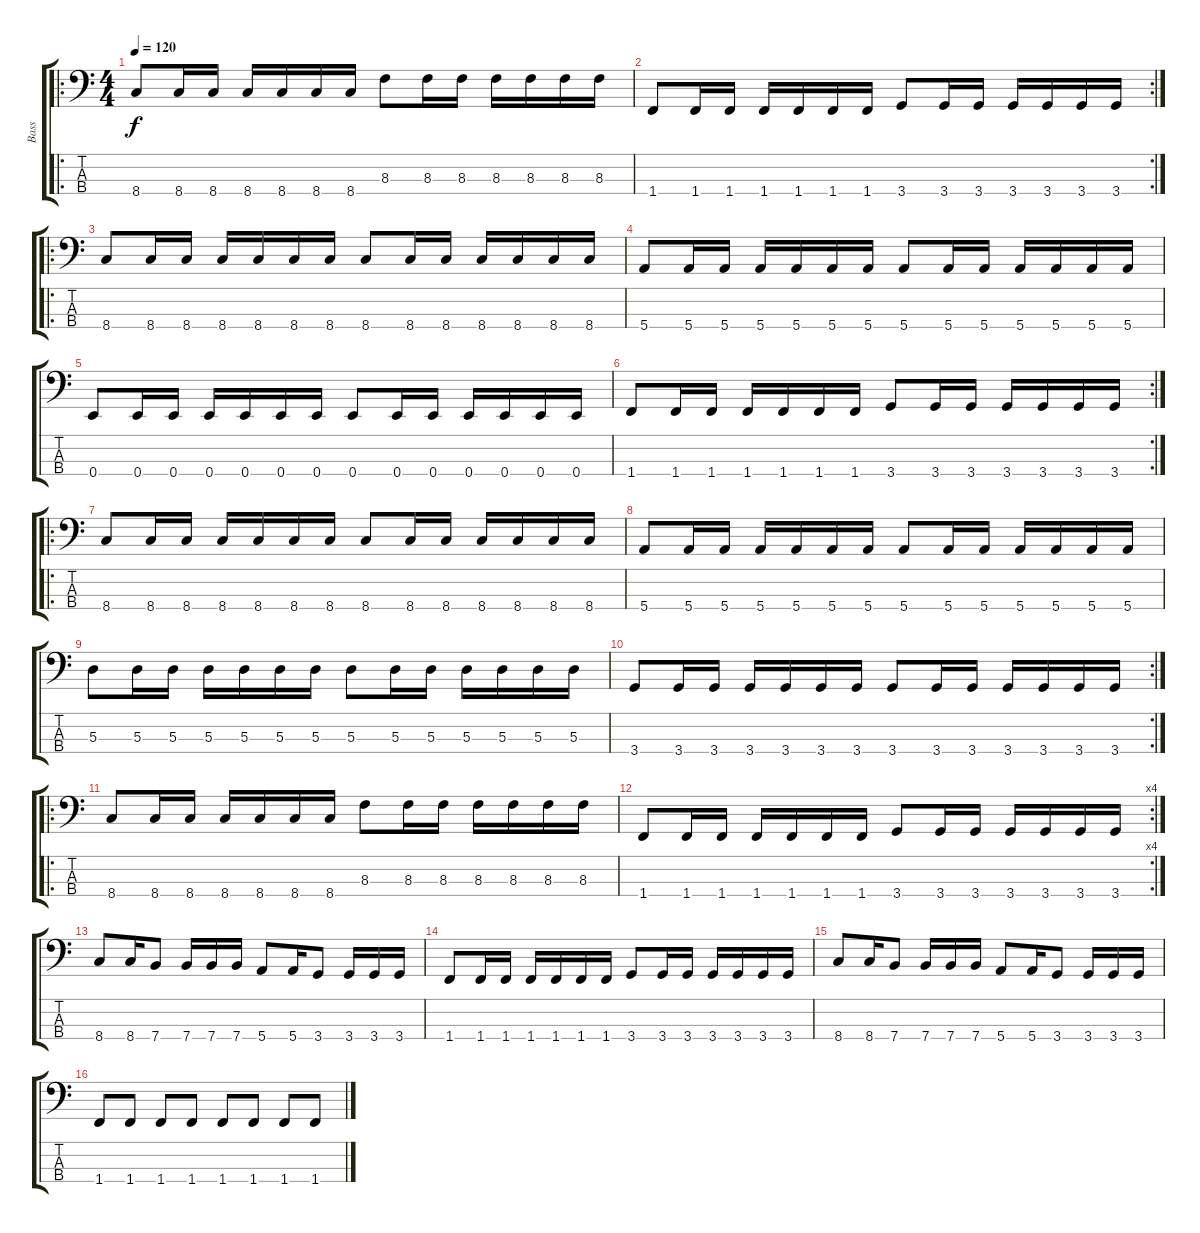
\track ("Bass" "Bass") {instrument electricbasspick}
\staff {score tabs}
\tuning (G2 D2 A1 E1) {hide}
\ro
\ts (4 4)
\tempo 120
\clef f4
\ks c
8.4.8{dy f} 8.4.16 8.4.16 8.4.16 8.4.16 8.4.16 8.4.16 8.3.8 8.3.16 8.3.16 8.3.16 8.3.16 8.3.16 8.3.16 |
\rc 2
1.4.8 1.4.16 1.4.16 1.4.16 1.4.16 1.4.16 1.4.16 3.4.8 3.4.16 3.4.16 3.4.16 3.4.16 3.4.16 3.4.16 |
\ro
8.4.8 8.4.16 8.4.16 8.4.16 8.4.16 8.4.16 8.4.16 8.4.8 8.4.16 8.4.16 8.4.16 8.4.16 8.4.16 8.4.16 |
5.4.8 5.4.16 5.4.16 5.4.16 5.4.16 5.4.16 5.4.16 5.4.8 5.4.16 5.4.16 5.4.16 5.4.16 5.4.16 5.4.16 |
0.4.8 0.4.16 0.4.16 0.4.16 0.4.16 0.4.16 0.4.16 0.4.8 0.4.16 0.4.16 0.4.16 0.4.16 0.4.16 0.4.16 |
\rc 2
1.4.8 1.4.16 1.4.16 1.4.16 1.4.16 1.4.16 1.4.16 3.4.8 3.4.16 3.4.16 3.4.16 3.4.16 3.4.16 3.4.16 |
\ro
8.4.8 8.4.16 8.4.16 8.4.16 8.4.16 8.4.16 8.4.16 8.4.8 8.4.16 8.4.16 8.4.16 8.4.16 8.4.16 8.4.16 |
5.4.8 5.4.16 5.4.16 5.4.16 5.4.16 5.4.16 5.4.16 5.4.8 5.4.16 5.4.16 5.4.16 5.4.16 5.4.16 5.4.16 |
5.3.8 5.3.16 5.3.16 5.3.16 5.3.16 5.3.16 5.3.16 5.3.8 5.3.16 5.3.16 5.3.16 5.3.16 5.3.16 5.3.16 |
\rc 2
3.4.8 3.4.16 3.4.16 3.4.16 3.4.16 3.4.16 3.4.16 3.4.8 3.4.16 3.4.16 3.4.16 3.4.16 3.4.16 3.4.16 |
\ro
8.4.8 8.4.16 8.4.16 8.4.16 8.4.16 8.4.16 8.4.16 8.3.8 8.3.16 8.3.16 8.3.16 8.3.16 8.3.16 8.3.16 |
\rc 4
1.4.8 1.4.16 1.4.16 1.4.16 1.4.16 1.4.16 1.4.16 3.4.8 3.4.16 3.4.16 3.4.16 3.4.16 3.4.16 3.4.16 |
8.4.8 8.4.16 7.4.8 7.4.16 7.4.16 7.4.16 5.4.8 5.4.16 3.4.8 3.4.16 3.4.16 3.4.16 |
1.4.8 1.4.16 1.4.16 1.4.16 1.4.16 1.4.16 1.4.16 3.4.8 3.4.16 3.4.16 3.4.16 3.4.16 3.4.16 3.4.16 |
8.4.8 8.4.16 7.4.8 7.4.16 7.4.16 7.4.16 5.4.8 5.4.16 3.4.8 3.4.16 3.4.16 3.4.16 |
1.4.8 1.4.8 1.4.8 1.4.8 1.4.8 1.4.8 1.4.8 1.4.8
